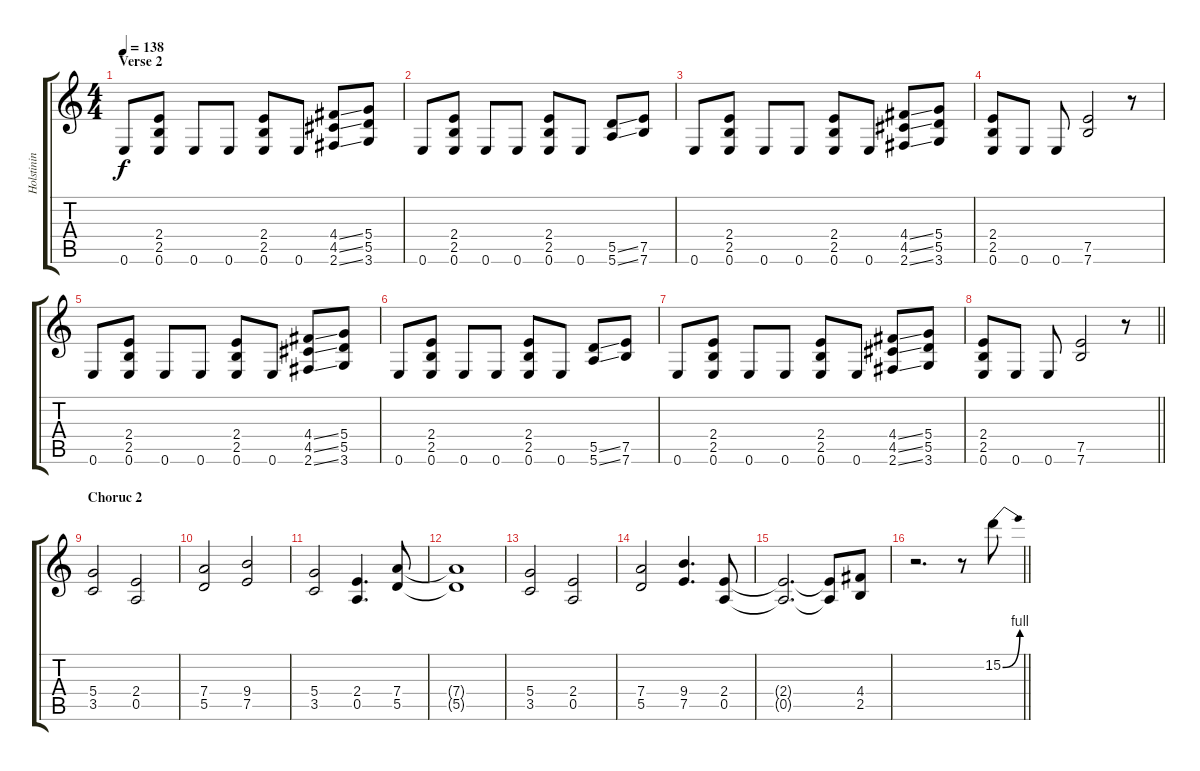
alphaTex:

\track ("Holstinin" "Holstinin") {instrument distortionguitar}
\staff {score tabs}
\tuning (E4 B3 G3 D3 A2 E2) {hide}
\ts (4 4)
\section ("" "Verse 2")
\tempo 138
\clef g2
\ks c
0.6.8{dy f} (2.4 2.5 0.6).8 0.6.8 0.6.8 (2.4 2.5 0.6).8 0.6.8 (4.4{ss} 4.5{ss} 2.6{ss}).8 (5.4 5.5 3.6).8 |
0.6.8 (2.4 2.5 0.6).8 0.6.8 0.6.8 (2.4 2.5 0.6).8 0.6.8 (5.5{ss} 5.6{ss}).8 (7.5 7.6).8 |
0.6.8 (2.4 2.5 0.6).8 0.6.8 0.6.8 (2.4 2.5 0.6).8 0.6.8 (4.4{ss} 4.5{ss} 2.6{ss}).8 (5.4 5.5 3.6).8 |
(2.4 2.5 0.6).8 0.6.8 0.6.8 (7.5 7.6).2 r.8 |
0.6.8 (2.4 2.5 0.6).8 0.6.8 0.6.8 (2.4 2.5 0.6).8 0.6.8 (4.4{ss} 4.5{ss} 2.6{ss}).8 (5.4 5.5 3.6).8 |
0.6.8 (2.4 2.5 0.6).8 0.6.8 0.6.8 (2.4 2.5 0.6).8 0.6.8 (5.5{ss} 5.6{ss}).8 (7.5 7.6).8 |
0.6.8 (2.4 2.5 0.6).8 0.6.8 0.6.8 (2.4 2.5 0.6).8 0.6.8 (4.4{ss} 4.5{ss} 2.6{ss}).8 (5.4 5.5 3.6).8 |
\barLineRight lightlight
(2.4 2.5 0.6).8 0.6.8 0.6.8 (7.5 7.6).2 r.8 |
\section ("" "Choruc 2")
(5.4 3.5).2 (2.4 0.5).2 |
(7.4 5.5).2 (9.4 7.5).2 |
(5.4 3.5).2 (2.4 0.5).4{d} (7.4 5.5).8 |
(7.4{t} 5.5{t}).1 |
(5.4 3.5).2 (2.4 0.5).2 |
(7.4 5.5).2 (9.4 7.5).4{d} (2.4 0.5).8 |
(2.4{t} 0.5{t}).2{d} (2.4{t} 0.5{t}).8 (4.4 2.5).8 |
\barLineRight lightlight
r.2{d volume 12} r.8 15.2{be (bend 0 0 60 4)}.8
